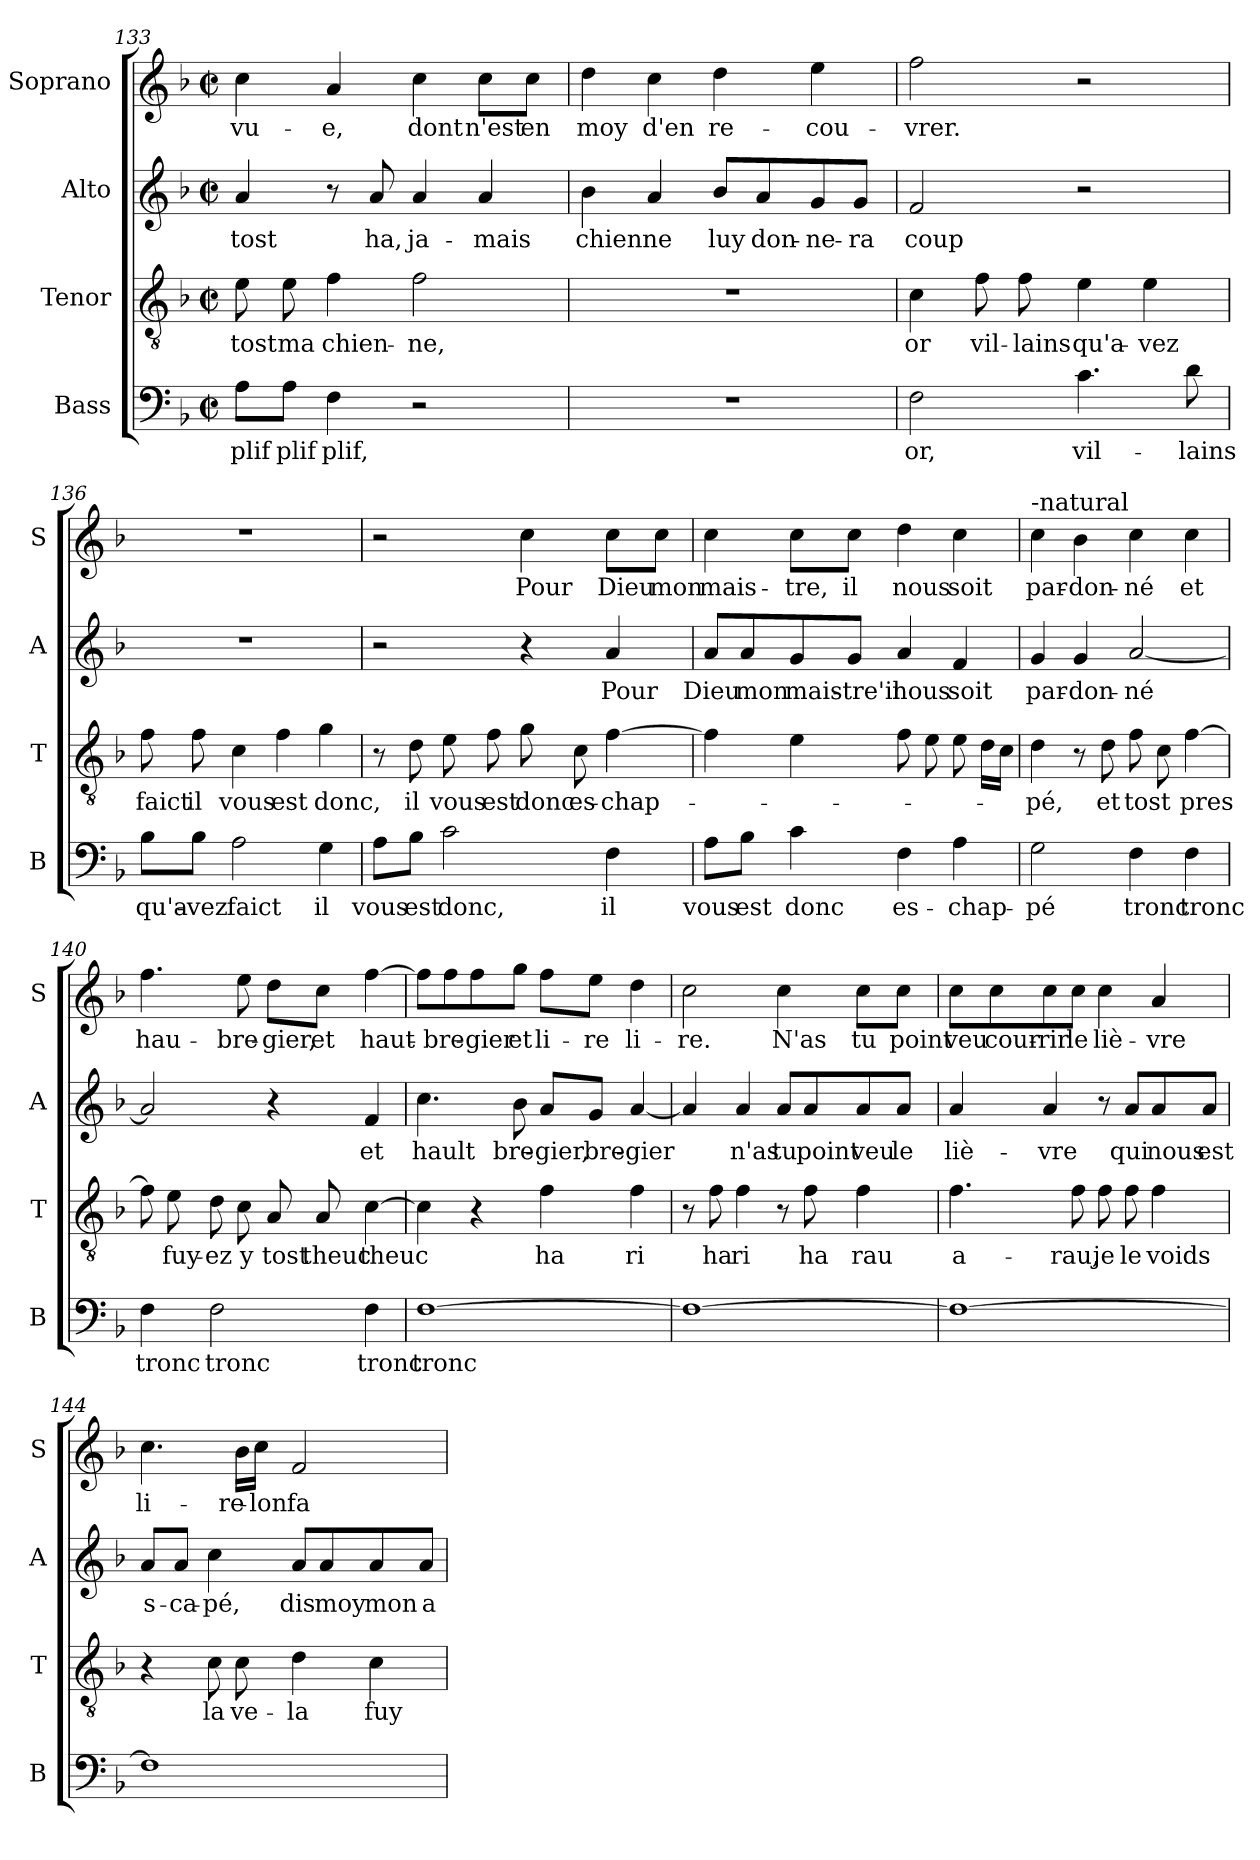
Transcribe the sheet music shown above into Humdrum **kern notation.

**kern	**text	**kern	**text	**kern	**text	**kern	**text
*part4	*part4	*part3	*part3	*part2	*part2	*part1	*part1
*staff4	*staff4	*staff3	*staff3	*staff2	*staff2	*staff1	*staff1
*I"Bass	*	*I"Tenor	*	*I"Alto	*	*I"Soprano	*
*I'B	*	*I'T	*	*I'A	*	*I'S	*
*clefF4	*	*clefGv2	*	*clefG2	*	*clefG2	*
*k[b-]	*	*k[b-]	*	*k[b-]	*	*k[b-]	*
*F:	*	*F:	*	*F:	*	*F:	*
*M2/2	*	*M2/2	*	*M2/2	*	*M2/2	*
*met(c|)	*	*met(c|)	*	*met(c|)	*	*met(c|)	*
=133	=133	=133	=133	=133	=133	=133	=133
8A\L	plif	8e\	tost	4a/	tost	4cc\	vu-
8A\J	plif	8e\	ma	.	.	.	.
4F\	plif,	4f\	chien-	8r	.	4a/	-e,
.	.	.	.	8a/	ha,	.	.
2r	.	2f\	-ne,	4a/	ja-	4cc\	dont
.	.	.	.	4a/	-mais	8cc\L	n'est
.	.	.	.	.	.	8cc\J	en
=134	=134	=134	=134	=134	=134	=134	=134
1r	.	1r	.	4b-\	chien	4dd\	moy
.	.	.	.	4a/	ne	4cc\	d'en
.	.	.	.	8b-/L	luy	4dd\	re-
.	.	.	.	8a/	don-	.	.
.	.	.	.	8g/	-ne-	4ee\	-cou-
.	.	.	.	8g/J	-ra	.	.
!!LO:LB:g=z
=135	=135	=135	=135	=135	=135	=135	=135
2F\	or,	4c\	or	2f/	coup	2ff\	-vrer.
.	.	8f\	vil-	.	.	.	.
.	.	8f\	-lains	.	.	.	.
4.c\	vil-	4e\	qu'a-	2r	.	2r	.
.	.	4e\	-vez	.	.	.	.
8d\	-lains	.	.	.	.	.	.
=136	=136	=136	=136	=136	=136	=136	=136
8B-\L	qu'a-	8f\	faict	1r	.	1r	.
8B-\J	-vez	8f\	il	.	.	.	.
2A\	faict	4c\	vous	.	.	.	.
.	.	4f\	est	.	.	.	.
4G\	il	4g\	donc,	.	.	.	.
=137	=137	=137	=137	=137	=137	=137	=137
8A\L	vous	8r	.	2r	.	2r	.
8B-\J	est	8d\	il	.	.	.	.
2c\	donc,	8e\	vous	.	.	.	.
.	.	8f\	est	.	.	.	.
.	.	8g\	donc	4r	.	4cc\	Pour
.	.	8c\	es-	.	.	.	.
4F\	il	[4f\	-chap-	4a/	Pour	8cc\L	Dieu
.	.	.	.	.	.	8cc\J	mon
=138	=138	=138	=138	=138	=138	=138	=138
8A\L	vous	4f\]	.	8a/L	Dieu	4cc\	mais-
8B-\J	est	.	.	8a/	mon	.	.
4c\	donc	4e\	.	8g/	mais-	8cc\L	-tre,
.	.	.	.	8g/J	-tre'il	8cc\J	il
4F\	es-	8f\	.	4a/	nous	4dd\	nous
.	.	8e\	.	.	.	.	.
4A\	-chap-	8e\	.	4f/	soit	4cc\	soit
.	.	16d\LL	.	.	.	.	.
.	.	16c\JJ	.	.	.	.	.
!!LO:LB:g=z
=139	=139	=139	=139	=139	=139	=139	=139
!	!	!	!	!	!	!LO:TX:a:t=-natural	!
2G\	-pé	4d\	-pé,	4g/	par-	4cc\	par-
.	.	8r	.	4g/	-don-	4b-\	-don-
.	.	8d\	et	.	.	.	.
4F\	tronc	8f\	tost	[2a/	-né	4cc\	-né
.	.	8c\	.	.	.	.	.
4F\	tronc	[4f\	pres	.	.	4cc\	et
=140	=140	=140	=140	=140	=140	=140	=140
4F\	tronc	8f\]	.	2a/]	.	4.ff\	hau-
.	.	8e\	fuy-	.	.	.	.
2F\	tronc	8d\	-ez	.	.	.	.
.	.	8c\	y	.	.	8ee\	-bre-
.	.	8A/	tost	4r	.	8dd\L	-gier,
.	.	8A/	theuc	.	.	8cc\J	et
4F\	tronc	[4c\	theuc	4f/	et	[4ff\	haut-
=141	=141	=141	=141	=141	=141	=141	=141
[1F	tronc	4c\]	.	4.cc\	hault	8ff\L]	.
.	.	.	.	.	.	8ff\	-bre-
.	.	4r	.	.	.	8ff\	-gier
.	.	.	.	8b-\	bre-	8gg\J	et
.	.	4f\	ha	8a/L	-gier,	8ff\L	li-
.	.	.	.	8g/J	bre-	8ee\J	-re
.	.	4f\	ri	[4a/	-gier	4dd\	li-
!!LO:PB:g=z
=142	=142	=142	=142	=142	=142	=142	=142
1F_	.	8r	.	4a/]	.	2cc\	-re.
.	.	8f\	ha	.	.	.	.
.	.	4f\	ri	4a/	n'as	.	.
.	.	8r	.	8a/L	tu	4cc\	N'as
.	.	8f\	ha	8a/	point	.	.
.	.	4f\	rau	8a/	veu	8cc\L	tu
.	.	.	.	8a/J	le	8cc\J	point
=143	=143	=143	=143	=143	=143	=143	=143
1F_	.	4.f\	a-	4a/	liè-	8cc\L	veu
.	.	.	.	.	.	8cc\	cour-
.	.	.	.	4a/	-vre	8cc\	-rir
.	.	8f\	-rau,	.	.	8cc\J	le
.	.	8f\	je	8r	.	4cc\	liè-
.	.	8f\	le	8a/L	qui	.	.
.	.	4f\	voids	8a/	nous	4a/	-vre
.	.	.	.	8a/J	est	.	.
=144	=144	=144	=144	=144	=144	=144	=144
1F]	.	4r	.	8a/L	s-	4.cc\	li-
.	.	.	.	8a/J	-ca-	.	.
.	.	8c\	la	4cc\	-pé,	.	.
.	.	8c\	ve-	.	.	16b-\LL	-re-
.	.	.	.	.	.	16cc\JJ	-lon
.	.	4d\	-la	8a/L	dis	2f/	fa
.	.	.	.	8a/	moy	.	.
.	.	4c\	fuy-	8a/	mon	.	.
.	.	.	.	8a/J	a-	.	.
=	=	=	=	=	=	=	=
*-	*-	*-	*-	*-	*-	*-	*-
